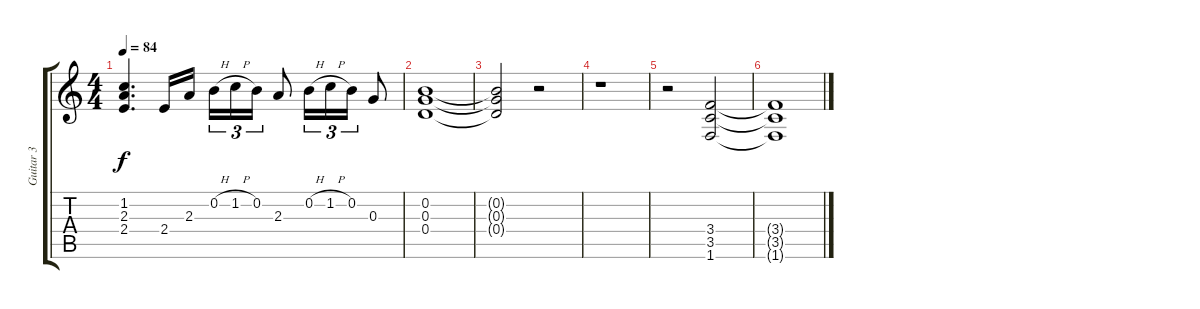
\track ("Guitar 3" "Guitar 3") {instrument distortionguitar}
\staff {score tabs}
\tuning (E4 B3 G3 D3 A2 E2) {hide}
\ts (4 4)
\tempo 84
\clef g2
\ks c
(1.2 2.3 2.4).4{d dy f} 2.4.16 2.3.16 0.2{h}.16{tu (3 2)} 1.2{h}.16{tu (3 2)} 0.2.16{tu (3 2)} 2.3.8 0.2{h}.16{tu (3 2)} 1.2{h}.16{tu (3 2)} 0.2.16{tu (3 2)} 0.3.8 |
(0.2 0.3 0.4).1 |
(0.2{t} 0.3{t} 0.4{t}).2 r.2 |
r.1 |
r.2 (3.4 3.5 1.6).2 |
(3.4{t} 3.5{t} 1.6{t}).1
